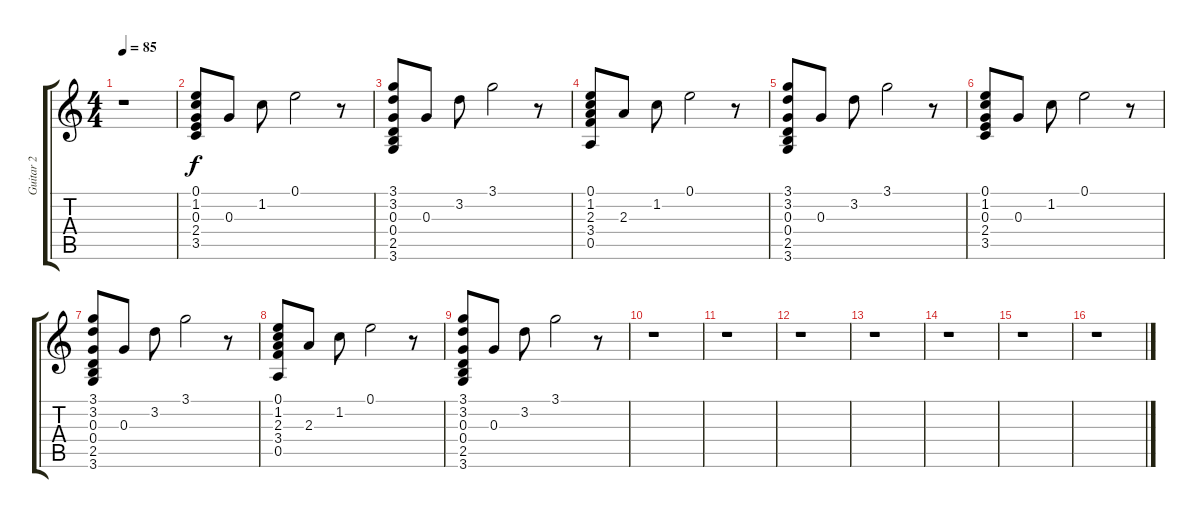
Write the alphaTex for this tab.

\track ("Guitar 2" "Guitar 2") {instrument acousticguitarnylon}
\staff {score tabs}
\tuning (E4 B3 G3 D3 A2 E2) {hide}
\ts (4 4)
\tempo 85
\clef g2
\ks c
r.1{dy f} |
(0.1 1.2 0.3 2.4 3.5).8 0.3.8 1.2.8 0.1.2 r.8 |
(3.1 3.2 0.3 0.4 2.5 3.6).8 0.3.8 3.2.8 3.1.2 r.8 |
(0.1 1.2 2.3 3.4 0.5).8 2.3.8 1.2.8 0.1.2 r.8 |
(3.1 3.2 0.3 0.4 2.5 3.6).8 0.3.8 3.2.8 3.1.2 r.8 |
(0.1 1.2 0.3 2.4 3.5).8 0.3.8 1.2.8 0.1.2 r.8 |
(3.1 3.2 0.3 0.4 2.5 3.6).8 0.3.8 3.2.8 3.1.2 r.8 |
(0.1 1.2 2.3 3.4 0.5).8 2.3.8 1.2.8 0.1.2 r.8 |
(3.1 3.2 0.3 0.4 2.5 3.6).8 0.3.8 3.2.8 3.1.2 r.8 |
r.1 |
r.1 |
r.1 |
r.1 |
r.1 |
r.1 |
r.1
